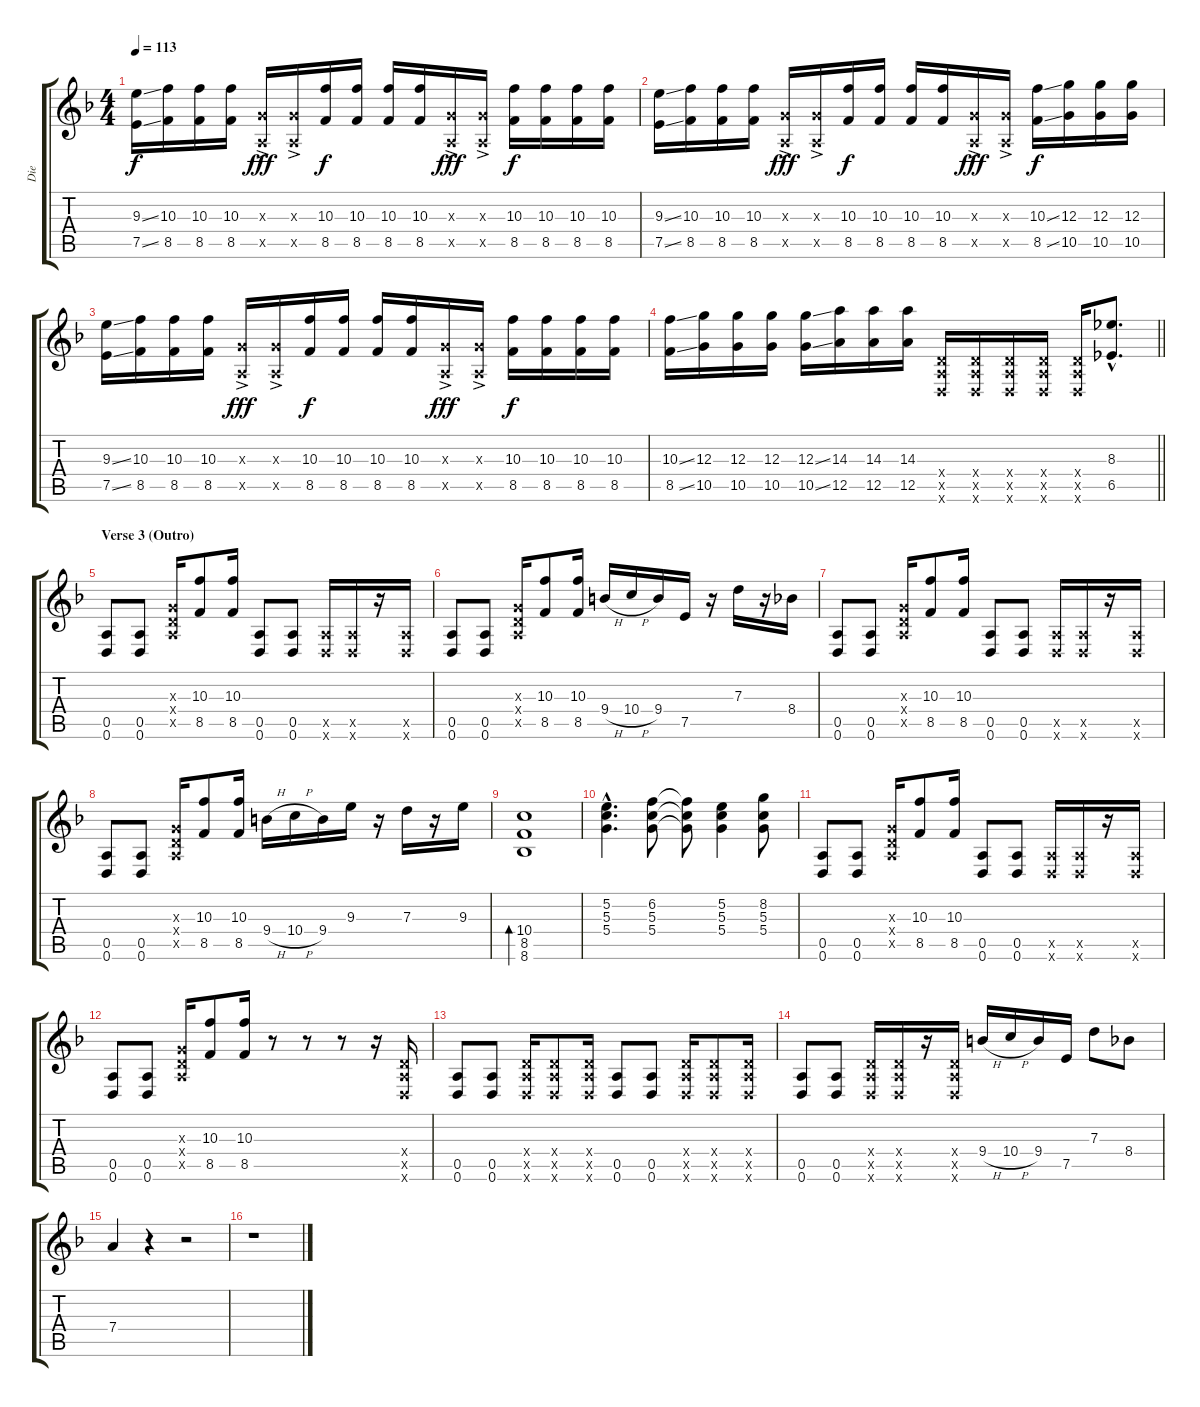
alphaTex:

\track ("Die " "Die ") {instrument distortionguitar}
\staff {score tabs}
\tuning (E4 B3 G3 D3 A2 D2) {hide}
\ts (4 4)
\tempo 113
\clef g2
\ks f
(9.3{ss} 7.5{ss}).16{dy f} (10.3 8.5).16 (10.3 8.5).16 (10.3 8.5).16 (0.3{ac x} 0.5{ac x}).16{dy fff} (0.3{ac x} 0.5{ac x}).16 (10.3 8.5).16{dy f} (10.3 8.5).16 (10.3 8.5).16 (10.3 8.5).16 (0.3{ac x} 0.5{ac x}).16{dy fff} (0.3{ac x} 0.5{ac x}).16 (10.3 8.5).16{dy f} (10.3 8.5).16 (10.3 8.5).16 (10.3 8.5).16 |
(9.3{ss} 7.5{ss}).16 (10.3 8.5).16 (10.3 8.5).16 (10.3 8.5).16 (0.3{ac x} 0.5{ac x}).16{dy fff} (0.3{ac x} 0.5{ac x}).16 (10.3 8.5).16{dy f} (10.3 8.5).16 (10.3 8.5).16 (10.3 8.5).16 (0.3{ac x} 0.5{ac x}).16{dy fff} (0.3{ac x} 0.5{ac x}).16 (10.3{ss} 8.5{ss}).16{dy f} (12.3 10.5).16 (12.3 10.5).16 (12.3 10.5).16 |
(9.3{ss} 7.5{ss}).16 (10.3 8.5).16 (10.3 8.5).16 (10.3 8.5).16 (0.3{ac x} 0.5{ac x}).16{dy fff} (0.3{ac x} 0.5{ac x}).16 (10.3 8.5).16{dy f} (10.3 8.5).16 (10.3 8.5).16 (10.3 8.5).16 (0.3{ac x} 0.5{ac x}).16{dy fff} (0.3{ac x} 0.5{ac x}).16 (10.3 8.5).16{dy f} (10.3 8.5).16 (10.3 8.5).16 (10.3 8.5).16 |
\barLineRight lightlight
(10.3{ss} 8.5{ss}).16 (12.3 10.5).16 (12.3 10.5).16 (12.3 10.5).16 (12.3{ss} 10.5{ss}).16 (14.3 12.5).16 (14.3 12.5).16 (14.3 12.5).16 (0.4{x} 0.5{x} 0.6{x}).16 (0.4{x} 0.5{x} 0.6{x}).16 (0.4{x} 0.5{x} 0.6{x}).16 (0.4{x} 0.5{x} 0.6{x}).16 (0.4{x} 0.5{x} 0.6{x}).16 (8.3{hac} 6.5{hac}).8{d} |
\section ("" "Verse 3 (Outro)")
(0.5 0.6).8 (0.5 0.6).8 (0.3{x} 0.4{x} 0.5{x}).16 (10.3 8.5).8 (10.3 8.5).16 (0.5 0.6).8 (0.5 0.6).8 (0.5{x} 0.6{x}).16 (0.5{x} 0.6{x}).16 r.16 (0.5{x} 0.6{x}).16 |
(0.5 0.6).8 (0.5 0.6).8 (0.3{x} 0.4{x} 0.5{x}).16 (10.3 8.5).8 (10.3 8.5).16 9.4{h}.16 10.4{h}.16 9.4.16 7.5.16 r.16 7.3.16 r.16 8.4.16 |
(0.5 0.6).8 (0.5 0.6).8 (0.3{x} 0.4{x} 0.5{x}).16 (10.3 8.5).8 (10.3 8.5).16 (0.5 0.6).8 (0.5 0.6).8 (0.5{x} 0.6{x}).16 (0.5{x} 0.6{x}).16 r.16 (0.5{x} 0.6{x}).16 |
(0.5 0.6).8 (0.5 0.6).8 (0.3{x} 0.4{x} 0.5{x}).16 (10.3 8.5).8 (10.3 8.5).16 9.4{h}.16 10.4{h}.16 9.4.16 9.3.16 r.16 7.3.16 r.16 9.3.16 |
(10.4 8.5 8.6).1{bd 120} |
(5.2{hac} 5.3{hac} 5.4{hac}).4{d} (6.2 5.3 5.4).8 (6.2{t} 5.3{t} 5.4{t}).8 (5.2 5.3 5.4).4 (8.2 5.3 5.4).8 |
(0.5 0.6).8 (0.5 0.6).8 (0.3{x} 0.4{x} 0.5{x}).16 (10.3 8.5).8 (10.3 8.5).16 (0.5 0.6).8 (0.5 0.6).8 (0.5{x} 0.6{x}).16 (0.5{x} 0.6{x}).16 r.16 (0.5{x} 0.6{x}).16 |
(0.5 0.6).8 (0.5 0.6).8 (0.3{x} 0.4{x} 0.5{x}).16 (10.3 8.5).8 (10.3 8.5).16 r.8 r.8 r.8 r.16 (0.4{x} 0.5{x} 0.6{x}).16 |
(0.5 0.6).8 (0.5 0.6).8 (0.4{x} 0.5{x} 0.6{x}).16 (0.4{x} 0.5{x} 0.6{x}).8 (0.4{x} 0.5{x} 0.6{x}).16 (0.5 0.6).8 (0.5 0.6).8 (0.4{x} 0.5{x} 0.6{x}).16 (0.4{x} 0.5{x} 0.6{x}).8 (0.4{x} 0.5{x} 0.6{x}).16 |
(0.5 0.6).8 (0.5 0.6).8 (0.4{x} 0.5{x} 0.6{x}).16 (0.4{x} 0.5{x} 0.6{x}).16 r.16 (0.4{x} 0.5{x} 0.6{x}).16 9.4{h}.16 10.4{h}.16 9.4.16 7.5.16 7.3.8 8.4.8 |
7.4.4 r.4 r.2 |
r.1
